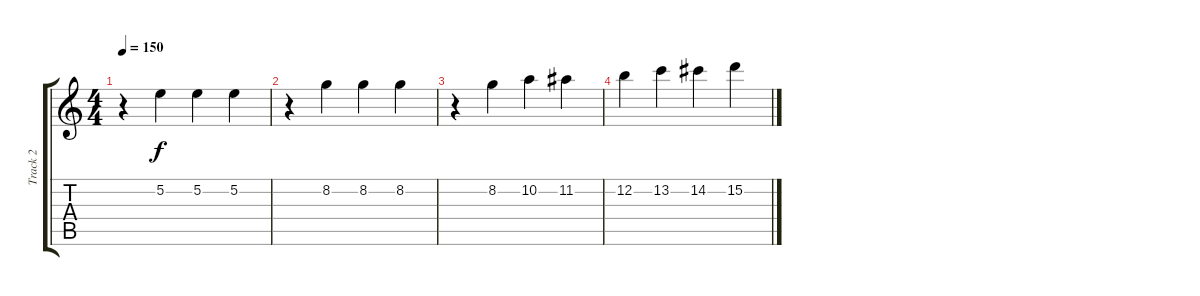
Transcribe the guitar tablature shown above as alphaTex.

\track ("Track 2" "Track 2") {instrument acousticguitarsteel}
\staff {score tabs}
\tuning (E4 B3 G3 D3 A2 E2) {hide}
\ts (4 4)
\tempo 150
\clef g2
\ks c
r.4{dy f} 5.2.4 5.2.4 5.2.4 |
r.4 8.2.4 8.2.4 8.2.4 |
r.4 8.2.4 10.2.4 11.2.4 |
12.2.4 13.2.4 14.2.4 15.2.4
